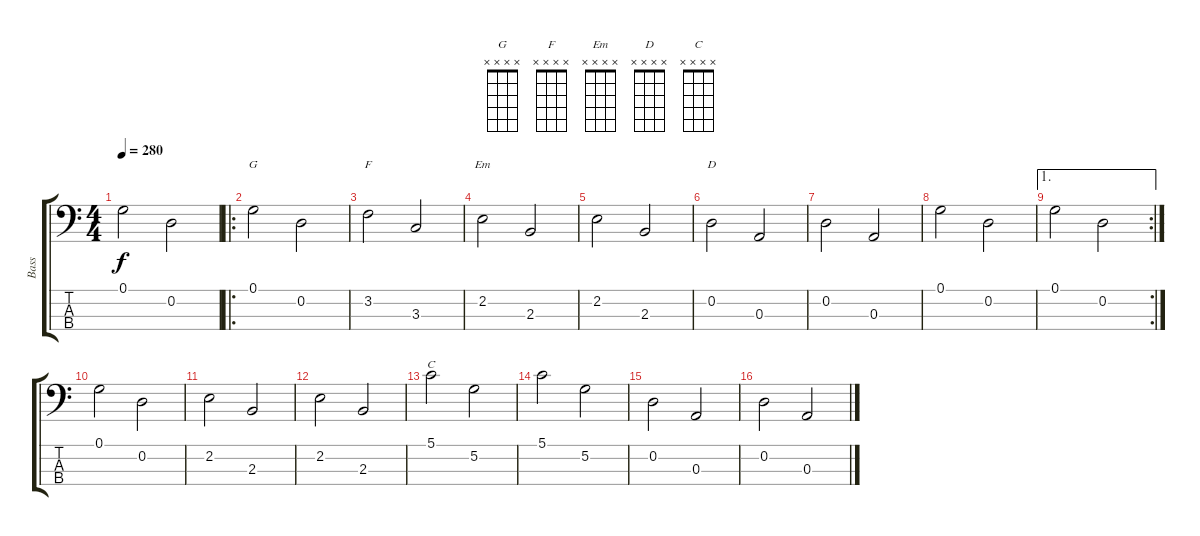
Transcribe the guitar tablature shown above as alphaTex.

\track ("Bass" "Bass") {instrument electricbasspick}
\staff {score tabs}
\tuning (G2 D2 A1 E1) {hide}
\chord ("G" x x x x)
\chord ("F" x x x x)
\chord ("Em" x x x x)
\chord ("D" x x x x)
\chord ("C" x x x x)
\ts (4 4)
\tempo 280
\clef f4
\ks c
0.1.2{dy f} 0.2.2 |
\ro
0.1.2{ch "G"} 0.2.2 |
3.2.2{ch "F"} 3.3.2 |
2.2.2{ch "Em"} 2.3.2 |
2.2.2 2.3.2 |
0.2.2{ch "D"} 0.3.2 |
0.2.2 0.3.2 |
0.1.2 0.2.2 |
\ae 1
\rc 2
0.1.2 0.2.2 |
0.1.2 0.2.2 |
2.2.2 2.3.2 |
2.2.2 2.3.2 |
5.1.2{ch "C"} 5.2.2 |
5.1.2 5.2.2 |
0.2.2 0.3.2 |
0.2.2 0.3.2
